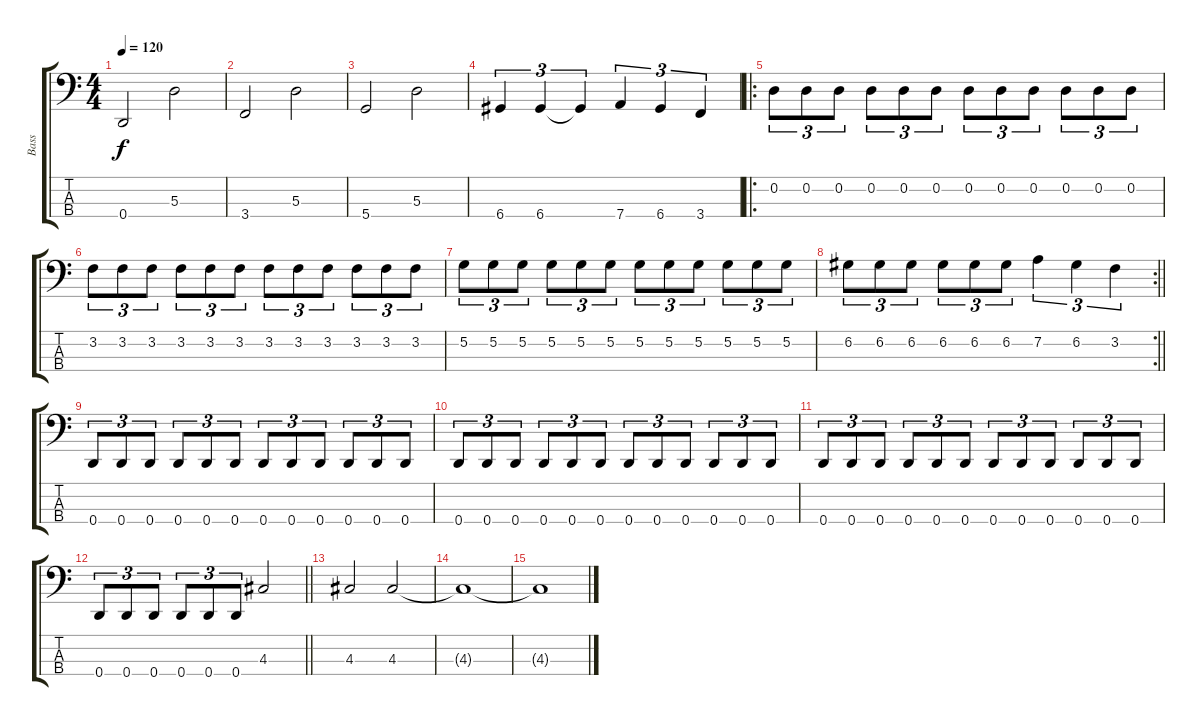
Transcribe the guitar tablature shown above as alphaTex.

\track ("Bass" "Bass") {instrument electricbassfinger}
\staff {score tabs}
\tuning (G2 D2 A1 D1) {hide}
\ts (4 4)
\tempo 120
\clef f4
\ks c
0.4.2{dy f} 5.3.2 |
3.4.2 5.3.2 |
5.4.2 5.3.2 |
6.4.4{tu (3 2)} 6.4.4{tu (3 2)} 6.4{t}.4{tu (3 2)} 7.4.4{tu (3 2)} 6.4.4{tu (3 2)} 3.4.4{tu (3 2)} |
\ro
0.2.8{tu (3 2)} 0.2.8{tu (3 2)} 0.2.8{tu (3 2)} 0.2.8{tu (3 2)} 0.2.8{tu (3 2)} 0.2.8{tu (3 2)} 0.2.8{tu (3 2)} 0.2.8{tu (3 2)} 0.2.8{tu (3 2)} 0.2.8{tu (3 2)} 0.2.8{tu (3 2)} 0.2.8{tu (3 2)} |
3.2.8{tu (3 2)} 3.2.8{tu (3 2)} 3.2.8{tu (3 2)} 3.2.8{tu (3 2)} 3.2.8{tu (3 2)} 3.2.8{tu (3 2)} 3.2.8{tu (3 2)} 3.2.8{tu (3 2)} 3.2.8{tu (3 2)} 3.2.8{tu (3 2)} 3.2.8{tu (3 2)} 3.2.8{tu (3 2)} |
5.2.8{tu (3 2)} 5.2.8{tu (3 2)} 5.2.8{tu (3 2)} 5.2.8{tu (3 2)} 5.2.8{tu (3 2)} 5.2.8{tu (3 2)} 5.2.8{tu (3 2)} 5.2.8{tu (3 2)} 5.2.8{tu (3 2)} 5.2.8{tu (3 2)} 5.2.8{tu (3 2)} 5.2.8{tu (3 2)} |
\rc 2
\barLineRight lightlight
6.2.8{tu (3 2)} 6.2.8{tu (3 2)} 6.2.8{tu (3 2)} 6.2.8{tu (3 2)} 6.2.8{tu (3 2)} 6.2.8{tu (3 2)} 7.2.4{tu (3 2)} 6.2.4{tu (3 2)} 3.2.4{tu (3 2)} |
0.4.8{tu (3 2)} 0.4.8{tu (3 2)} 0.4.8{tu (3 2)} 0.4.8{tu (3 2)} 0.4.8{tu (3 2)} 0.4.8{tu (3 2)} 0.4.8{tu (3 2)} 0.4.8{tu (3 2)} 0.4.8{tu (3 2)} 0.4.8{tu (3 2)} 0.4.8{tu (3 2)} 0.4.8{tu (3 2)} |
0.4.8{tu (3 2)} 0.4.8{tu (3 2)} 0.4.8{tu (3 2)} 0.4.8{tu (3 2)} 0.4.8{tu (3 2)} 0.4.8{tu (3 2)} 0.4.8{tu (3 2)} 0.4.8{tu (3 2)} 0.4.8{tu (3 2)} 0.4.8{tu (3 2)} 0.4.8{tu (3 2)} 0.4.8{tu (3 2)} |
0.4.8{tu (3 2)} 0.4.8{tu (3 2)} 0.4.8{tu (3 2)} 0.4.8{tu (3 2)} 0.4.8{tu (3 2)} 0.4.8{tu (3 2)} 0.4.8{tu (3 2)} 0.4.8{tu (3 2)} 0.4.8{tu (3 2)} 0.4.8{tu (3 2)} 0.4.8{tu (3 2)} 0.4.8{tu (3 2)} |
\barLineRight lightlight
0.4.8{tu (3 2)} 0.4.8{tu (3 2)} 0.4.8{tu (3 2)} 0.4.8{tu (3 2)} 0.4.8{tu (3 2)} 0.4.8{tu (3 2)} 4.3.2 |
4.3.2 4.3.2{volume 2} |
4.3{t}.1 |
4.3{t}.1
